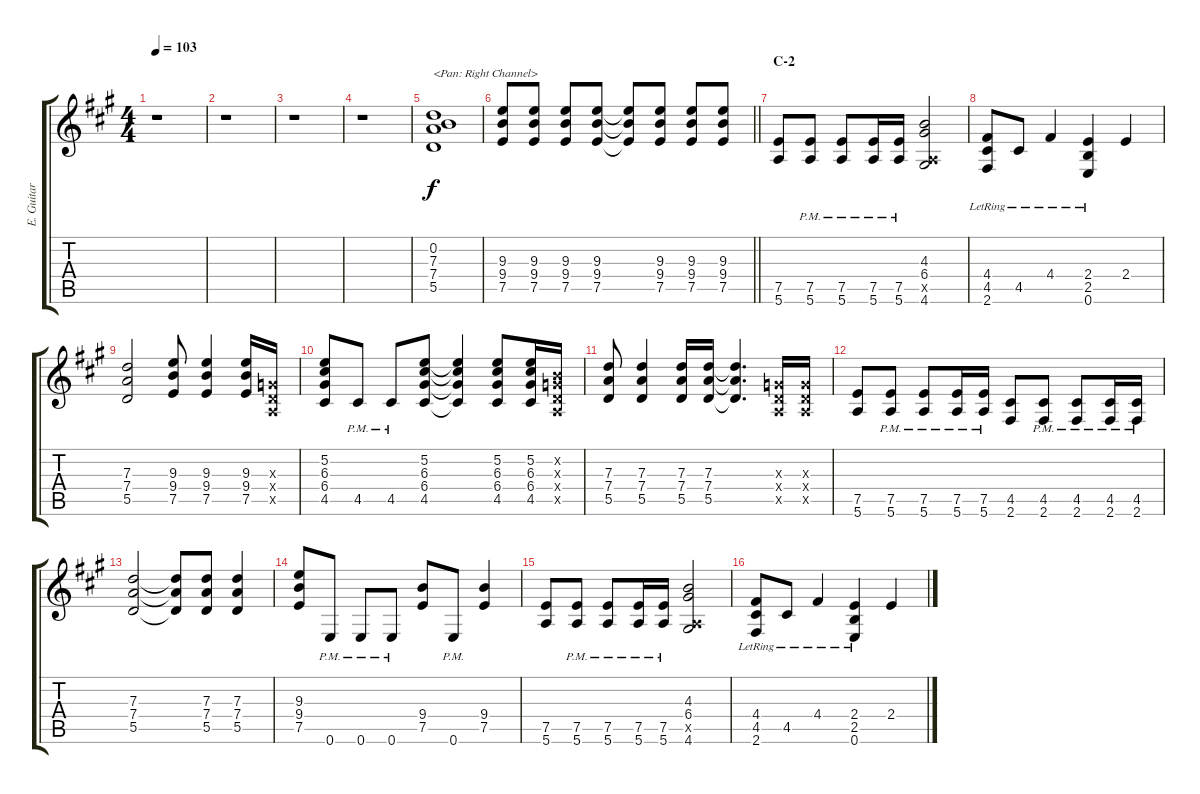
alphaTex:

\track ("E. Guitar II" "E. Guitar ") {instrument electricguitarclean}
\staff {score tabs}
\tuning (E4 B3 G3 D3 A2 E2) {hide}
\ts (4 4)
\tempo 103
\clef g2
\ks a
r.1{dy fff} |
r.1 |
r.1 |
r.1 |
(0.2 7.3 7.4 5.5).1{txt "<Pan: Right Channel>" dy f volume 13 balance 15} |
\barLineRight lightlight
(9.3 9.4 7.5).8 (9.3 9.4 7.5).8 (9.3 9.4 7.5).8 (9.3 9.4 7.5).8 (9.3{t} 9.4{t} 7.5{t}).8 (9.3 9.4 7.5).8 (9.3 9.4 7.5).8 (9.3 9.4 7.5).8 |
\section ("" "C-2")
(7.5 5.6).8 (7.5{pm} 5.6{pm}).8 (7.5{pm} 5.6{pm}).8 (7.5{pm} 5.6{pm}).16 (7.5{pm} 5.6{pm}).16 (4.3 6.4 0.5{x} 4.6).2 |
(4.4{lr} 4.5{lr} 2.6{lr}).8 4.5{lr}.8 4.4{lr}.4 (2.4{lr} 2.5{lr} 0.6{lr}).4 2.4.4 |
(7.3 7.4 5.5).2 (9.3 9.4 7.5).8 (9.3 9.4 7.5).4 (9.3 9.4 7.5).16 (0.3{x} 0.4{x} 0.5{x}).16 |
(5.2 6.3 6.4 4.5).8 4.5{pm}.8 4.5{pm}.8 (5.2 6.3 6.4 4.5).8 (5.2{t} 6.3{t} 6.4{t} 4.5{t}).4 (5.2 6.3 6.4 4.5).8 (5.2 6.3 6.4 4.5).16 (0.2{x} 0.3{x} 0.4{x} 0.5{x}).16 |
(7.3 7.4 5.5).8 (7.3 7.4 5.5).4 (7.3 7.4 5.5).16 (7.3 7.4 5.5).16 (7.3{t} 7.4{t} 5.5{t}).4{d} (0.3{x} 0.4{x} 0.5{x}).16 (0.3{x} 0.4{x} 0.5{x}).16 |
(7.5 5.6).8 (7.5{pm} 5.6{pm}).8 (7.5{pm} 5.6{pm}).8 (7.5{pm} 5.6{pm}).16 (7.5{pm} 5.6{pm}).16 (4.5 2.6).8 (4.5{pm} 2.6{pm}).8 (4.5{pm} 2.6{pm}).8 (4.5{pm} 2.6{pm}).16 (4.5{pm} 2.6{pm}).16 |
(7.3 7.4 5.5).2 (7.3{t} 7.4{t} 5.5{t}).8 (7.3 7.4 5.5).8 (7.3 7.4 5.5).4 |
(9.3 9.4 7.5).8 0.6{pm}.8 0.6{pm}.8 0.6{pm}.8 (9.4 7.5).8 0.6{pm}.8 (9.4 7.5).4 |
(7.5 5.6).8 (7.5{pm} 5.6{pm}).8 (7.5{pm} 5.6{pm}).8 (7.5{pm} 5.6{pm}).16 (7.5{pm} 5.6{pm}).16 (4.3 6.4 0.5{x} 4.6).2 |
(4.4{lr} 4.5{lr} 2.6{lr}).8 4.5{lr}.8 4.4{lr}.4 (2.4{lr} 2.5{lr} 0.6{lr}).4 2.4.4
